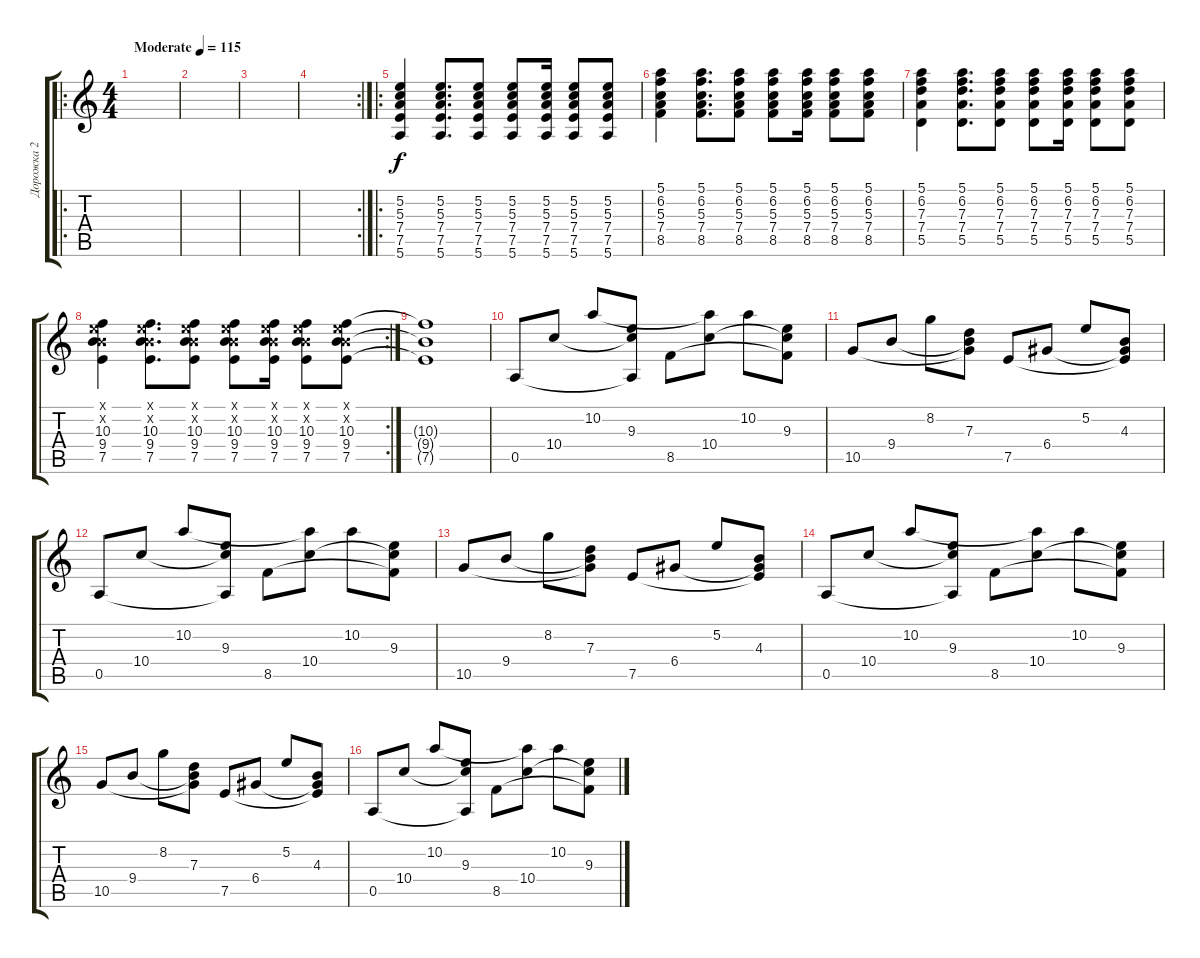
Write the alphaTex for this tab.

\track ("Дорожка 2" "Дорожка 2") {instrument acousticguitarsteel}
\staff {score tabs}
\tuning (E4 B3 G3 D3 A2 E2) {hide}
\ro
\ts (4 4)
\tempo (115 "Moderate")
\clef g2
\ks c
|
|
|
\rc 2
|
\ro
(5.2 5.3 7.4 7.5 5.6).4 (5.2 5.3 7.4 7.5 5.6).8{d} (5.2 5.3 7.4 7.5 5.6).8 (5.2 5.3 7.4 7.5 5.6).8 (5.2 5.3 7.4 7.5 5.6).16 (5.2 5.3 7.4 7.5 5.6).8 (5.2 5.3 7.4 7.5 5.6).8 |
(5.1 6.2 5.3 7.4 8.5).4 (5.1 6.2 5.3 7.4 8.5).8{d} (5.1 6.2 5.3 7.4 8.5).8 (5.1 6.2 5.3 7.4 8.5).8 (5.1 6.2 5.3 7.4 8.5).16 (5.1 6.2 5.3 7.4 8.5).8 (5.1 6.2 5.3 7.4 8.5).8 |
(5.1 6.2 7.3 7.4 5.5).4 (5.1 6.2 7.3 7.4 5.5).8{d} (5.1 6.2 7.3 7.4 5.5).8 (5.1 6.2 7.3 7.4 5.5).8 (5.1 6.2 7.3 7.4 5.5).16 (5.1 6.2 7.3 7.4 5.5).8 (5.1 6.2 7.3 7.4 5.5).8 |
\rc 2
(0.1{x} 0.2{x} 10.3 9.4 7.5).4 (0.1{x} 0.2{x} 10.3 9.4 7.5).8{d} (0.1{x} 0.2{x} 10.3 9.4 7.5).8 (0.1{x} 0.2{x} 10.3 9.4 7.5).8 (0.1{x} 0.2{x} 10.3 9.4 7.5).16 (0.1{x} 0.2{x} 10.3 9.4 7.5).8 (0.1{x} 0.2{x} 10.3 9.4 7.5).8 |
(10.3{t} 9.4{t} 7.5{t}).1 |
0.5.8 10.4.8 10.2.8 (9.3 10.4{t} 0.5{t}).8 8.5.8 (10.2{t} 10.4).8 10.2.8 (9.3 10.4{t} 8.5{t}).8 |
10.5.8 9.4.8 8.2.8 (7.3 9.4{t} 10.5{t}).8 7.5.8 6.4.8 5.2.8 (4.3 6.4{t} 7.5{t}).8 |
0.5.8 10.4.8 10.2.8 (9.3 10.4{t} 0.5{t}).8 8.5.8 (10.2{t} 10.4).8 10.2.8 (9.3 10.4{t} 8.5{t}).8 |
10.5.8 9.4.8 8.2.8 (7.3 9.4{t} 10.5{t}).8 7.5.8 6.4.8 5.2.8 (4.3 6.4{t} 7.5{t}).8 |
0.5.8 10.4.8 10.2.8 (9.3 10.4{t} 0.5{t}).8 8.5.8 (10.2{t} 10.4).8 10.2.8 (9.3 10.4{t} 8.5{t}).8 |
10.5.8 9.4.8 8.2.8 (7.3 9.4{t} 10.5{t}).8 7.5.8 6.4.8 5.2.8 (4.3 6.4{t} 7.5{t}).8 |
0.5.8 10.4.8 10.2.8 (9.3 10.4{t} 0.5{t}).8 8.5.8 (10.2{t} 10.4).8 10.2.8 (9.3 10.4{t} 8.5{t}).8
